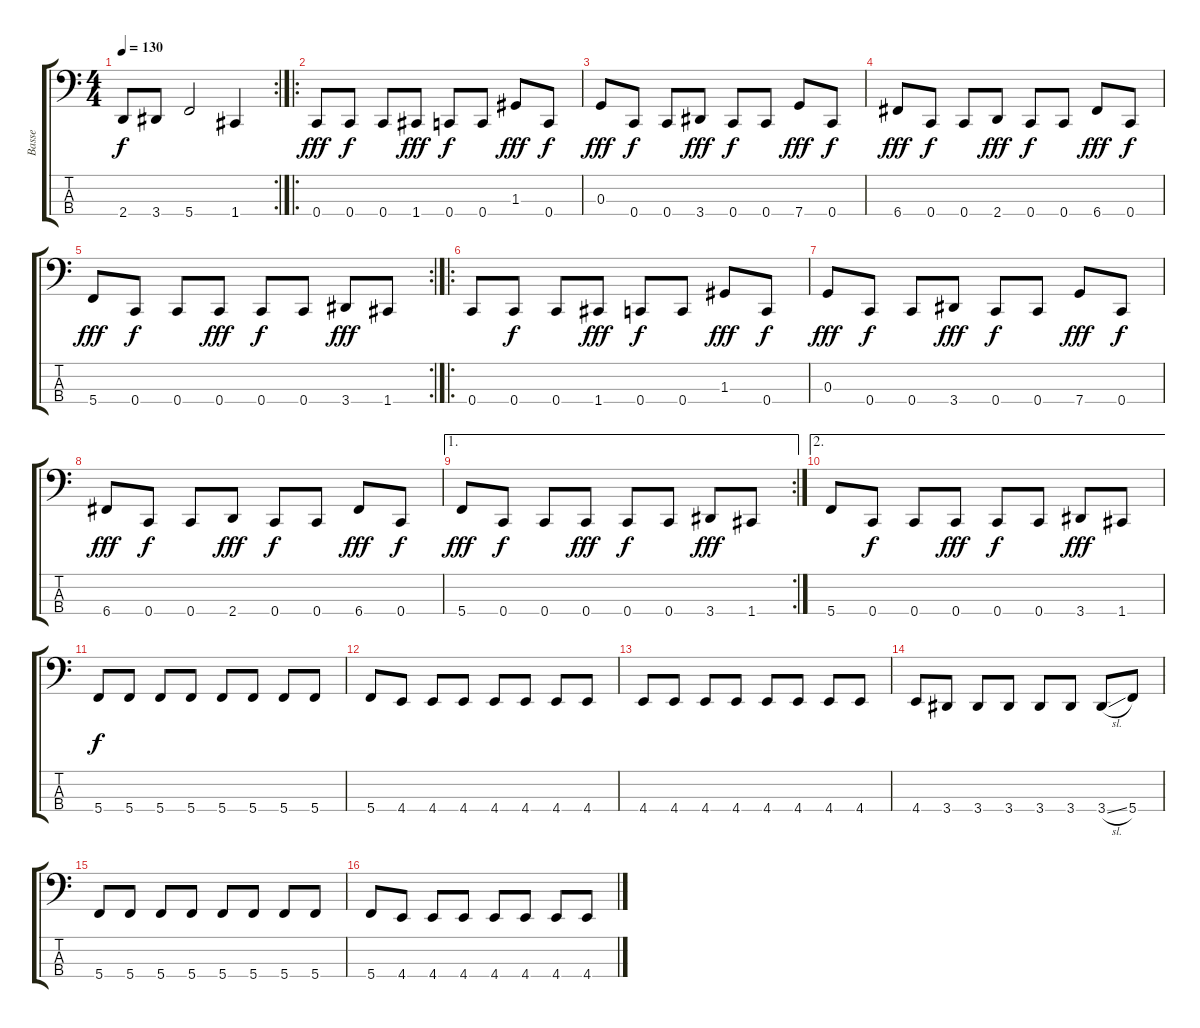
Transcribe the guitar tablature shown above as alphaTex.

\track ("Basse" "Basse") {instrument electricbassfinger}
\staff {score tabs}
\tuning (F2 C2 G1 C1) {hide}
\rc 2
\ts (4 4)
\tempo 130
\clef f4
\ks c
2.4{t}.8{dy f} 3.4.8 5.4.2 1.4.4 |
\ro
0.4.8{dy fff} 0.4.8{dy f} 0.4.8 1.4.8{dy fff} 0.4.8{dy f} 0.4.8 1.3.8{dy fff} 0.4.8{dy f} |
0.3.8{dy fff} 0.4.8{dy f} 0.4.8 3.4.8{dy fff} 0.4.8{dy f} 0.4.8 7.4.8{dy fff} 0.4.8{dy f} |
6.4.8{dy fff} 0.4.8{dy f} 0.4.8 2.4.8{dy fff} 0.4.8{dy f} 0.4.8 6.4.8{dy fff} 0.4.8{dy f} |
\rc 2
5.4.8{dy fff} 0.4.8{dy f} 0.4.8 0.4.8{dy fff} 0.4.8{dy f} 0.4.8 3.4.8{dy fff} 1.4.8 |
\ro
0.4.8 0.4.8{dy f} 0.4.8 1.4.8{dy fff} 0.4.8{dy f} 0.4.8 1.3.8{dy fff} 0.4.8{dy f} |
0.3.8{dy fff} 0.4.8{dy f} 0.4.8 3.4.8{dy fff} 0.4.8{dy f} 0.4.8 7.4.8{dy fff} 0.4.8{dy f} |
6.4.8{dy fff} 0.4.8{dy f} 0.4.8 2.4.8{dy fff} 0.4.8{dy f} 0.4.8 6.4.8{dy fff} 0.4.8{dy f} |
\ae 1
\rc 2
5.4.8{dy fff} 0.4.8{dy f} 0.4.8 0.4.8{dy fff} 0.4.8{dy f} 0.4.8 3.4.8{dy fff} 1.4.8 |
\ae 2
5.4.8 0.4.8{dy f} 0.4.8 0.4.8{dy fff} 0.4.8{dy f} 0.4.8 3.4.8{dy fff} 1.4.8 |
5.4.8{dy f} 5.4.8 5.4.8 5.4.8 5.4.8 5.4.8 5.4.8 5.4.8 |
5.4.8 4.4.8 4.4.8 4.4.8 4.4.8 4.4.8 4.4.8 4.4.8 |
4.4.8 4.4.8 4.4.8 4.4.8 4.4.8 4.4.8 4.4.8 4.4.8 |
4.4.8 3.4.8 3.4.8 3.4.8 3.4.8 3.4.8 3.4{sl}.8 5.4.8 |
5.4.8 5.4.8 5.4.8 5.4.8 5.4.8 5.4.8 5.4.8 5.4.8 |
5.4.8 4.4.8 4.4.8 4.4.8 4.4.8 4.4.8 4.4.8 4.4.8
